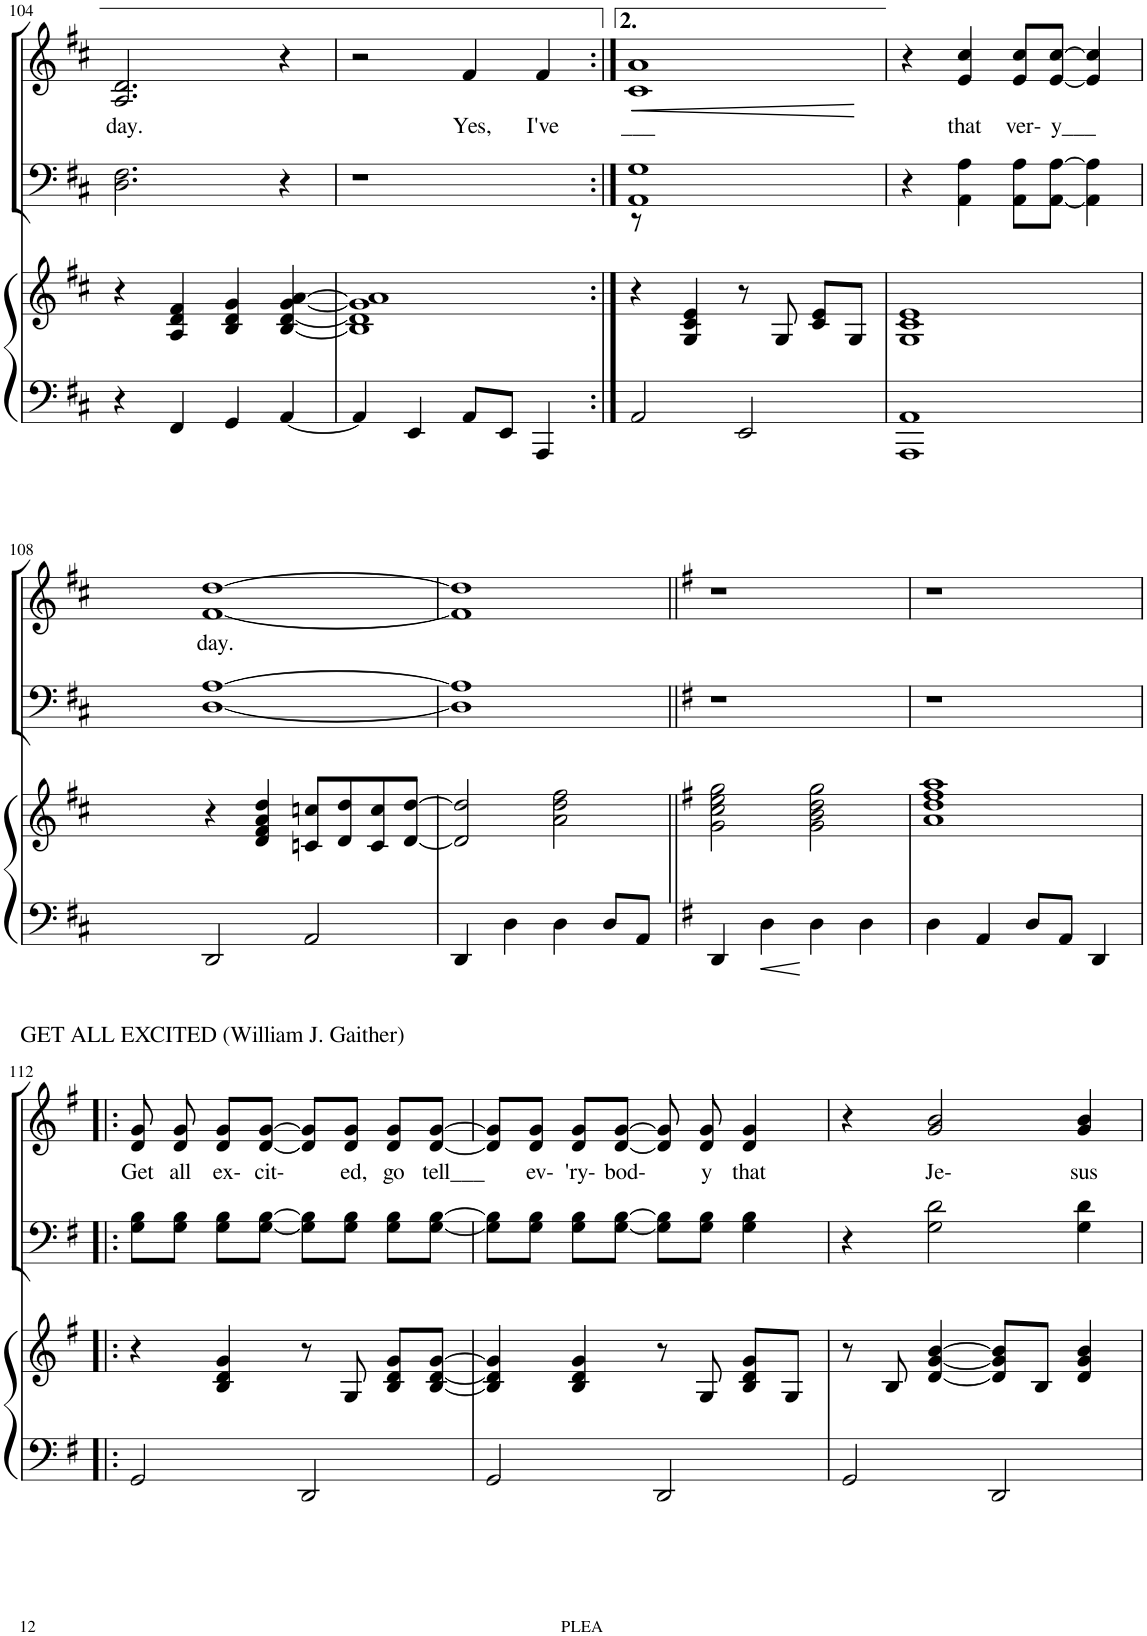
**kern	**text	**dynam	**kern	**kern	**kern	**text	**dynam
*part4	*part4	*part4	*part3	*part2	*part1	*part1	*part1
*staff4	*staff4	*staff4	*staff3	*staff2	*staff1	*staff1	*staff1
*I"Piano	*	*	*I"Piano	*I"Piano	*I"Piano	*	*
*I'Pno	*	*	*I'Pno	*I'Pno	*I'Pno	*	*
!!LO:PB:g=z
*clefF4	*	*	*clefG2	*clefF4	*clefG2	*	*
*k[f#c#]	*	*	*k[f#c#]	*k[f#c#]	*k[f#c#]	*	*
*	*	*	*	*M4/4	*M4/4	*	*
=104	=104	=104	=104	=104	=104	=104	=104
!	!	!	!	!	!	!LO:LY:b	!
4r	.	.	4r	2.D\ 2.F#\	2.A/ 2.d/	day.	.
4FF#/	.	.	4A/ 4d/ 4f#/	.	.	.	.
4GG/	.	.	4B/ 4d/ 4g/	.	.	.	.
[4AA/	.	.	[4B/ [4d/ [4g/ [4a/	4r	4r	.	.
=105	=105	=105	=105	=105	=105	=105	=105
4AA/]	.	.	1B] 1d] 1g] 1a]	1r	2r	.	.
4EE/	.	.	.	.	.	.	.
!	!	!	!	!	!	!LO:LY:b	!
8AA/L	.	.	.	.	4f#/	Yes,	.
8EE/J	.	.	.	.	.	.	.
!	!	!	!	!	!	!LO:LY:b	!
4AAA/	.	.	.	.	4f#/	I've	.
=106:|!	=106:|!	=106:|!	=106:|!	=106:|!	=106:|!	=106:|!	=106:|!
*	*	*	*	*^	*	*	*
!	!	!	!	!	!	!	!LO:LY:b	!LO:HP:b
2AA/	.	.	4r	1AA 1G	8r	1c# 1a	___	<
.	.	.	.	.	2..ryy	.	.	.
.	.	.	4G/ 4c#/ 4e/	.	.	.	.	.
2EE/	.	.	8r	.	.	.	.	.
.	.	.	8G/	.	.	.	.	.
.	.	.	8c#/ 8e/L	.	.	.	.	.
.	.	.	8G/J	.	.	.	.	.
*	*	*	*	*v	*v	*	*	*
.	.	.	.	.	.	.	[
=107	=107	=107	=107	=107	=107	=107	=107
1AAA 1AA	.	.	1G 1c# 1e	4r	4r	.	.
!	!	!	!	!	!	!LO:LY:b	!
.	.	.	.	4AA\ 4A\	4e/ 4cc#/	that	.
!	!	!	!	!	!	!LO:LY:b	!
.	.	.	.	8AA\ 8A\L	8e/ 8cc#/L	ver-	.
!	!	!	!	!	!	!LO:LY:b	!
.	.	.	.	[8AA\ [8A\J	[8e/ [8cc#/J	y___	.
.	.	.	.	4AA\] 4A\]	4e/] 4cc#/]	.	.
!!LO:LB:g=z
=108	=108	=108	=108	=108	=108	=108	=108
!	!LO:LY:b	!	!	!	!	!LO:LY:b	!
2DD/	GET ALL EXCITED (William J. Gaither)	.	4r	[1D [1A	[1f# [1dd	day.	.
.	.	.	4d/ 4f#/ 4a/ 4dd/	.	.	.	.
2AA/	.	.	8cn/ 8ccn/L	.	.	.	.
.	.	.	8d/ 8dd/	.	.	.	.
.	.	.	8c/ 8cc/	.	.	.	.
.	.	.	[8d/ [8dd/J	.	.	.	.
=109	=109	=109	=109	=109	=109	=109	=109
4DD/	.	.	2d/] 2dd/]	1D] 1A]	1f#] 1dd]	.	.
4D\	.	.	.	.	.	.	.
4D\	.	.	2a\ 2dd\ 2ff#\	.	.	.	.
8D/L	.	.	.	.	.	.	.
8AA/J	.	.	.	.	.	.	.
=110||	=110||	=110||	=110||	=110||	=110||	=110||	=110||
*k[f#]	*	*	*k[f#]	*k[f#]	*k[f#]	*	*
4DD/	.	.	2g\ 2cc\ 2ee\ 2gg\	1r	1r	.	.
!	!	!LO:HP:b	!	!	!	!	!
4D\	.	<	.	.	.	.	.
4D\	.	[	2g\ 2b\ 2dd\ 2gg\	.	.	.	.
4D\	.	.	.	.	.	.	.
=111	=111	=111	=111	=111	=111	=111	=111
4D\	.	.	1a 1dd 1ff# 1aa	1r	1r	.	.
4AA/	.	.	.	.	.	.	.
8D/L	.	.	.	.	.	.	.
8AA/J	.	.	.	.	.	.	.
4DD/	.	.	.	.	.	.	.
!!LO:LB:g=z
=112!|:	=112!|:	=112!|:	=112!|:	=112!|:	=112!|:	=112!|:	=112!|:
!	!	!	!	!	!	!LO:LY:b	!
2GG/	.	.	4r	8G\ 8B\L	8d/ 8g/	Get	.
!	!	!	!	!	!	!LO:LY:b	!
.	.	.	.	8G\ 8B\J	8d/ 8g/	all	.
!	!	!	!	!	!	!LO:LY:b	!
.	.	.	4B/ 4d/ 4g/	8G\ 8B\L	8d/ 8g/L	ex-	.
!	!	!	!	!	!	!LO:LY:b	!
.	.	.	.	[8G\ [8B\J	[8d/ [8g/J	cit-	.
2DD/	.	.	8r	8G\] 8B\]L	8d/] 8g/]L	.	.
!	!	!	!	!	!	!LO:LY:b	!
.	.	.	8G/	8G\ 8B\J	8d/ 8g/J	ed,	.
!	!	!	!	!	!	!LO:LY:b	!
.	.	.	8B/ 8d/ 8g/L	8G\ 8B\L	8d/ 8g/L	go	.
!	!	!	!	!	!	!LO:LY:b	!
.	.	.	[8B/ [8d/ [8g/J	[8G\ [8B\J	[8d/ [8g/J	tell___	.
=113	=113	=113	=113	=113	=113	=113	=113
2GG/	.	.	4B/] 4d/] 4g/]	8G\] 8B\]L	8d/] 8g/]L	.	.
!	!	!	!	!	!	!LO:LY:b	!
.	.	.	.	8G\ 8B\J	8d/ 8g/J	ev-	.
!	!	!	!	!	!	!LO:LY:b	!
.	.	.	4B/ 4d/ 4g/	8G\ 8B\L	8d/ 8g/L	'ry-	.
!	!	!	!	!	!	!LO:LY:b	!
.	.	.	.	[8G\ [8B\J	[8d/ [8g/J	bod-	.
2DD/	.	.	8r	8G\] 8B\]L	8d/] 8g/]	.	.
!	!	!	!	!	!	!LO:LY:b	!
.	.	.	8G/	8G\ 8B\J	8d/ 8g/	y	.
!	!	!	!	!	!	!LO:LY:b	!
.	.	.	8B/ 8d/ 8g/L	4G\ 4B\	4d/ 4g/	that	.
.	.	.	8G/J	.	.	.	.
=114	=114	=114	=114	=114	=114	=114	=114
2GG/	.	.	8r	4r	4r	.	.
.	.	.	8B/	.	.	.	.
!	!	!	!	!	!	!LO:LY:b	!
.	.	.	[4d/ [4g/ [4b/	2G\ 2d\	2g/ 2b/	Je-	.
2DD/	.	.	8d/] 8g/] 8b/]L	.	.	.	.
.	.	.	8B/J	.	.	.	.
!	!	!	!	!	!	!LO:LY:b	!
.	.	.	4d/ 4g/ 4b/	4G\ 4d\	4g/ 4b/	sus	.
=	=	=	=	=	=	=	=
*-	*-	*-	*-	*-	*-	*-	*-
